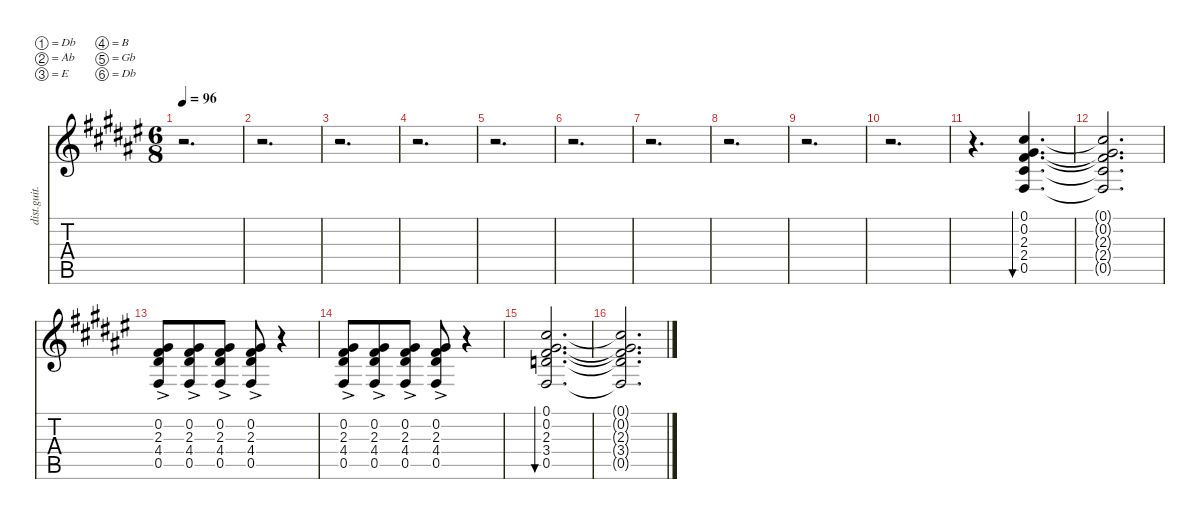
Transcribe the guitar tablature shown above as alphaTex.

\defaultSystemsLayout 4
\hideDynamics
\bracketExtendMode nobrackets
\otherSystemsTrackNameOrientation horizontal
\track ("Clean Chords" "dist.guit.") {instrument distortionguitar}
\staff {score tabs}
\tuning (Db4 Ab3 E3 B2 Gb2 Db2)
\ts (6 8)
\tempo 96
\clef g2
\ks f#
r.2{d dy mf} |
r.2{d} |
r.2{d} |
r.2{d} |
r.2{d} |
r.2{d} |
r.2{d} |
r.2{d} |
r.2{d} |
r.2{d} |
r.4{d} (0.5{acc #} 2.4{acc #} 2.3{acc #} 0.2{acc #} 0.1{acc #}).4{d bu 344} |
(0.5{t acc #} 2.4{t acc #} 2.3{t acc #} 0.2{t acc #} 0.1{t acc #}).2{d} |
(0.5{ac acc #} 4.4{ac acc #} 2.3{ac acc #} 0.2{acc #}).8 (2.3{ac acc #} 4.4{ac acc #} 0.5{ac acc #} 0.2{acc #}).8 (2.3{ac acc #} 4.4{ac acc #} 0.5{ac acc #} 0.2{acc #}).8 (2.3{ac acc #} 4.4{ac acc #} 0.5{ac acc #} 0.2{acc #}).8 r.4 |
(0.5{ac acc #} 4.4{ac acc #} 2.3{ac acc #} 0.2{acc #}).8 (2.3{ac acc #} 4.4{ac acc #} 0.5{ac acc #} 0.2{acc #}).8 (2.3{ac acc #} 4.4{ac acc #} 0.5{ac acc #} 0.2{acc #}).8 (2.3{ac acc #} 4.4{ac acc #} 0.5{ac acc #} 0.2{acc #}).8 r.4 |
(0.5{acc #} 2.3{acc #} 0.2{acc #} 0.1{acc #} 3.4{acc forcenatural}).2{d bu 344} |
(0.5{t acc #} 2.3{t acc #} 0.2{t acc #} 0.1{t acc #} 3.4{t acc forcenatural}).2{d}
